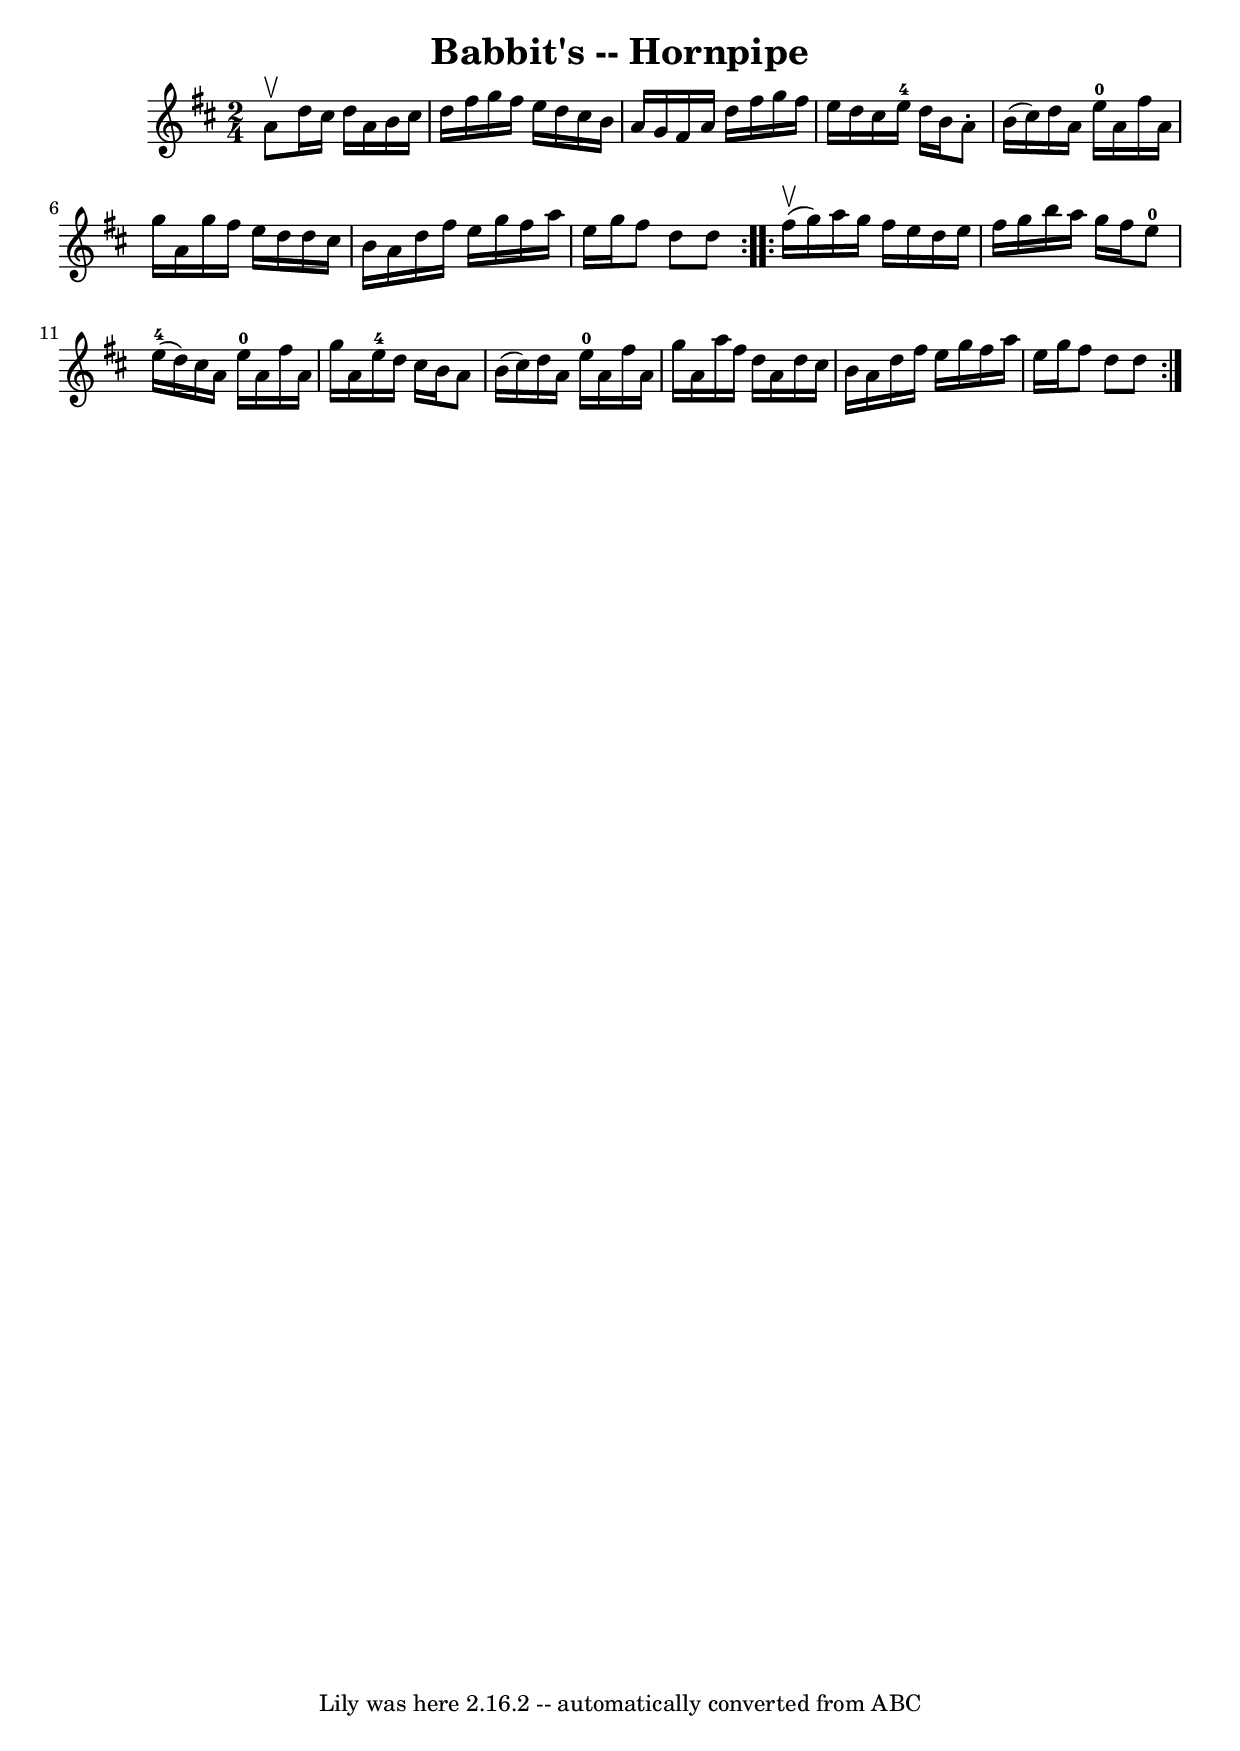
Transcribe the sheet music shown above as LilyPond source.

\version "2.16.2"
\include "Mammoth.ily"
\header {
  %% book = "Cole's 1000 Fiddle Tunes"
  crossRefNumber = "1"
  footnotes = ""
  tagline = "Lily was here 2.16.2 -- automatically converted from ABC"
  title = "Babbit's -- Hornpipe"

}
voicedefault =  {



  \repeat volta 2 {

    \time 2/4 
    \key d \major a'8^\upbow |
    d''16 cis''16 d''16    
    a'16 b'16 cis''16 d''16 fis''16  |
    g''16 fis''16    
    e''16 d''16 cis''16 b'16 a'16 g'16  |
    fis'16 a'16    
    d''16 fis''16 g''16 fis''16 e''16 d''16  |
    cis''16    
    e''16-4 d''16 b'16 a'8 -. b'16 (cis''16) |
    d''16  
    a'16 e''16-0 a'16 fis''16 a'16 g''16 a'16  |
    
    g''16 fis''16 e''16 d''16 d''16 cis''16 b'16 a'16  
    |
    d''16 fis''16 e''16 g''16 fis''16 a''16 e''16    
    g''16  |
    fis''8 d''8 d''8  
  }     
  \repeat volta 2 {
    fis''16 
    (^\upbow g''16) |
    a''16 g''16 fis''16 e''16 d''16    
    e''16 fis''16 g''16  |
    b''16 a''16 g''16 fis''16      
    e''8-0 e''16-4(d''16) |
    cis''16 a'16 e''16 
    -0 a'16 fis''16 a'16 g''16 a'16  |
    e''16-4 d''16  
    cis''16 b'16 a'8 b'16 (cis''16) |
    d''16 a'16    
    e''16-0 a'16 fis''16 a'16 g''16 a'16  |
    a''16    
    fis''16 d''16 a'16 d''16 cis''16 b'16 a'16  |
    d''16  
    fis''16 e''16 g''16 fis''16 a''16 e''16 g''16  |
    
    fis''8 d''8 d''8  
  }   

}

\score{
  <<

    \context Staff="default"
    {
      \voicedefault 
      
    }

  >>
  \layout {
    
  }
  \midi {
  }

}
